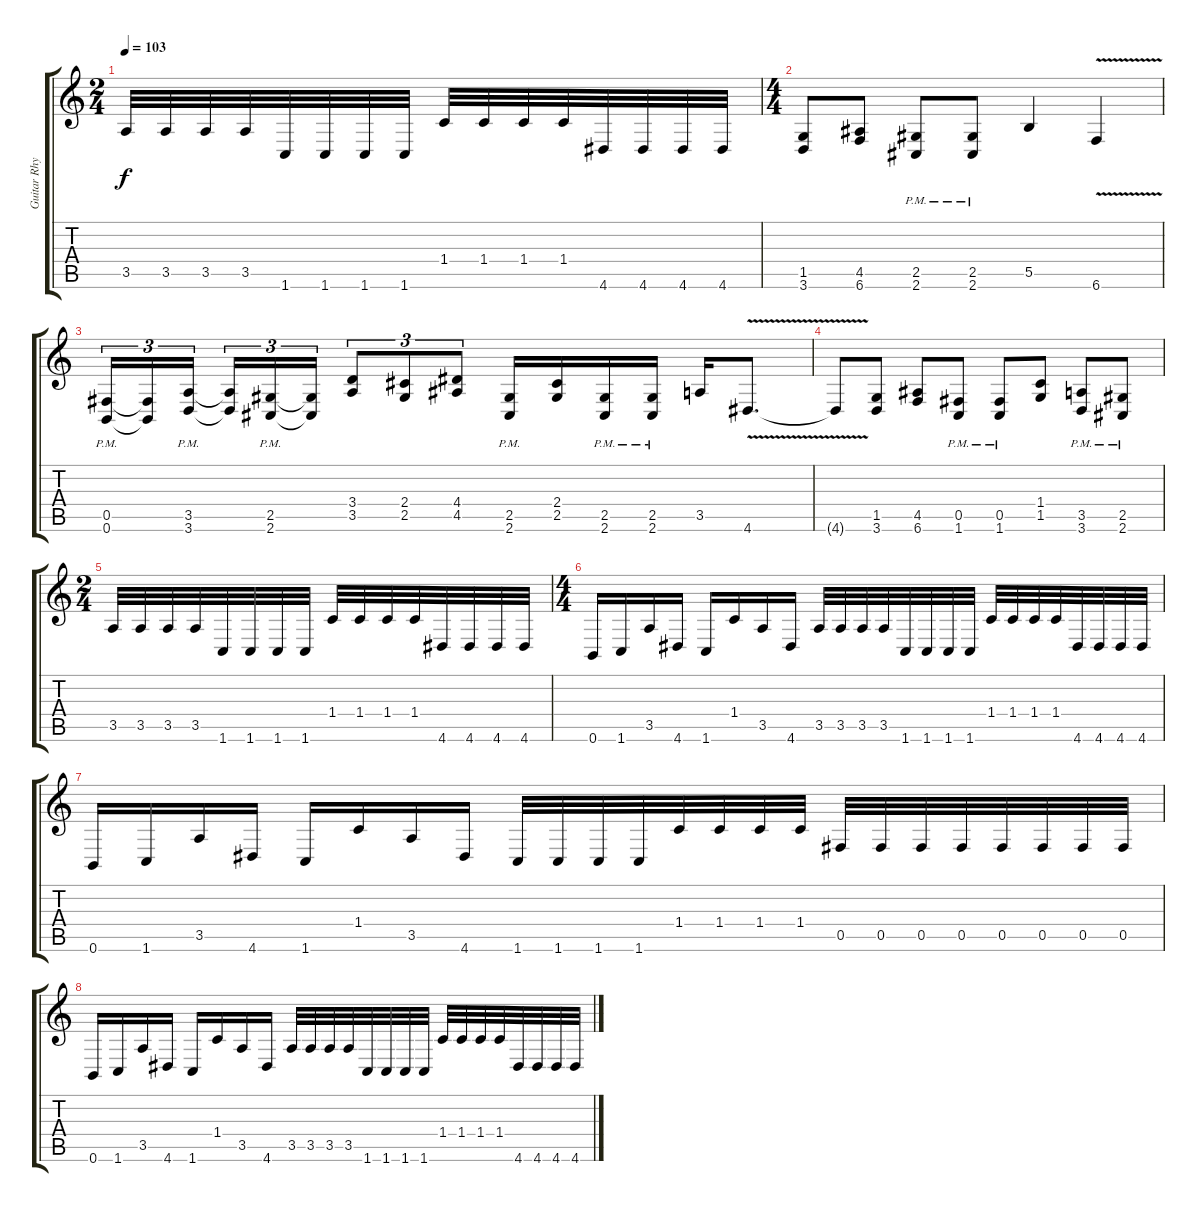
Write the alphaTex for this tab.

\track ("Guitar Rhythm" "Guitar Rhy") {instrument distortionguitar}
\staff {score tabs}
\tuning (Db4 Ab3 E3 B2 Gb2 B1) {hide}
\ts (2 4)
\tempo 103
\clef g2
\ks c
3.5.32{dy f} 3.5.32 3.5.32 3.5.32 1.6.32 1.6.32 1.6.32 1.6.32 1.4.32 1.4.32 1.4.32 1.4.32 4.6.32 4.6.32 4.6.32 4.6.32 |
\ts (4 4)
(1.5 3.6).8 (4.5 6.6).8 (2.5{pm} 2.6{pm}).8 (2.5{pm} 2.6{pm}).8 5.5.4 6.6{v}.4 |
(0.5{pm} 0.6{pm}).16{tu (3 2)} (0.5{t} 0.6{t}).16{tu (3 2)} (3.5{pm} 3.6{pm}).16{tu (3 2) beam splitsecondary} (3.5{t} 3.6{t}).16{tu (3 2)} (2.5{pm} 2.6{pm}).16{tu (3 2)} (2.5{t} 2.6{t}).16{tu (3 2)} (3.4 3.5).8{tu (3 2)} (2.4 2.5).8{tu (3 2)} (4.4 4.5).8{tu (3 2)} (2.5{pm} 2.6{pm}).16 (2.4 2.5).16 (2.5{pm} 2.6{pm}).16 (2.5{pm} 2.6{pm}).16 3.5.16 4.6{v}.8{d} |
4.6{t}.8 (1.5 3.6).8 (4.5 6.6).8 (0.5{pm} 1.6{pm}).8 (0.5{pm} 1.6{pm}).8 (1.4 1.5).8 (3.5{pm} 3.6{pm}).8 (2.5{pm} 2.6{pm}).8 |
\ts (2 4)
3.5.32 3.5.32 3.5.32 3.5.32 1.6.32 1.6.32 1.6.32 1.6.32 1.4.32 1.4.32 1.4.32 1.4.32 4.6.32 4.6.32 4.6.32 4.6.32 |
\ts (4 4)
0.6.16 1.6.16 3.5.16 4.6.16 1.6.16 1.4.16 3.5.16 4.6.16 3.5.32 3.5.32 3.5.32 3.5.32 1.6.32 1.6.32 1.6.32 1.6.32 1.4.32 1.4.32 1.4.32 1.4.32 4.6.32 4.6.32 4.6.32 4.6.32 |
0.6.16 1.6.16 3.5.16 4.6.16 1.6.16 1.4.16 3.5.16 4.6.16 1.6.32 1.6.32 1.6.32 1.6.32 1.4.32 1.4.32 1.4.32 1.4.32 0.5.32 0.5.32 0.5.32 0.5.32 0.5.32 0.5.32 0.5.32 0.5.32 |
0.6.16 1.6.16 3.5.16 4.6.16 1.6.16 1.4.16 3.5.16 4.6.16 3.5.32 3.5.32 3.5.32 3.5.32 1.6.32 1.6.32 1.6.32 1.6.32 1.4.32 1.4.32 1.4.32 1.4.32 4.6.32 4.6.32 4.6.32 4.6.32
